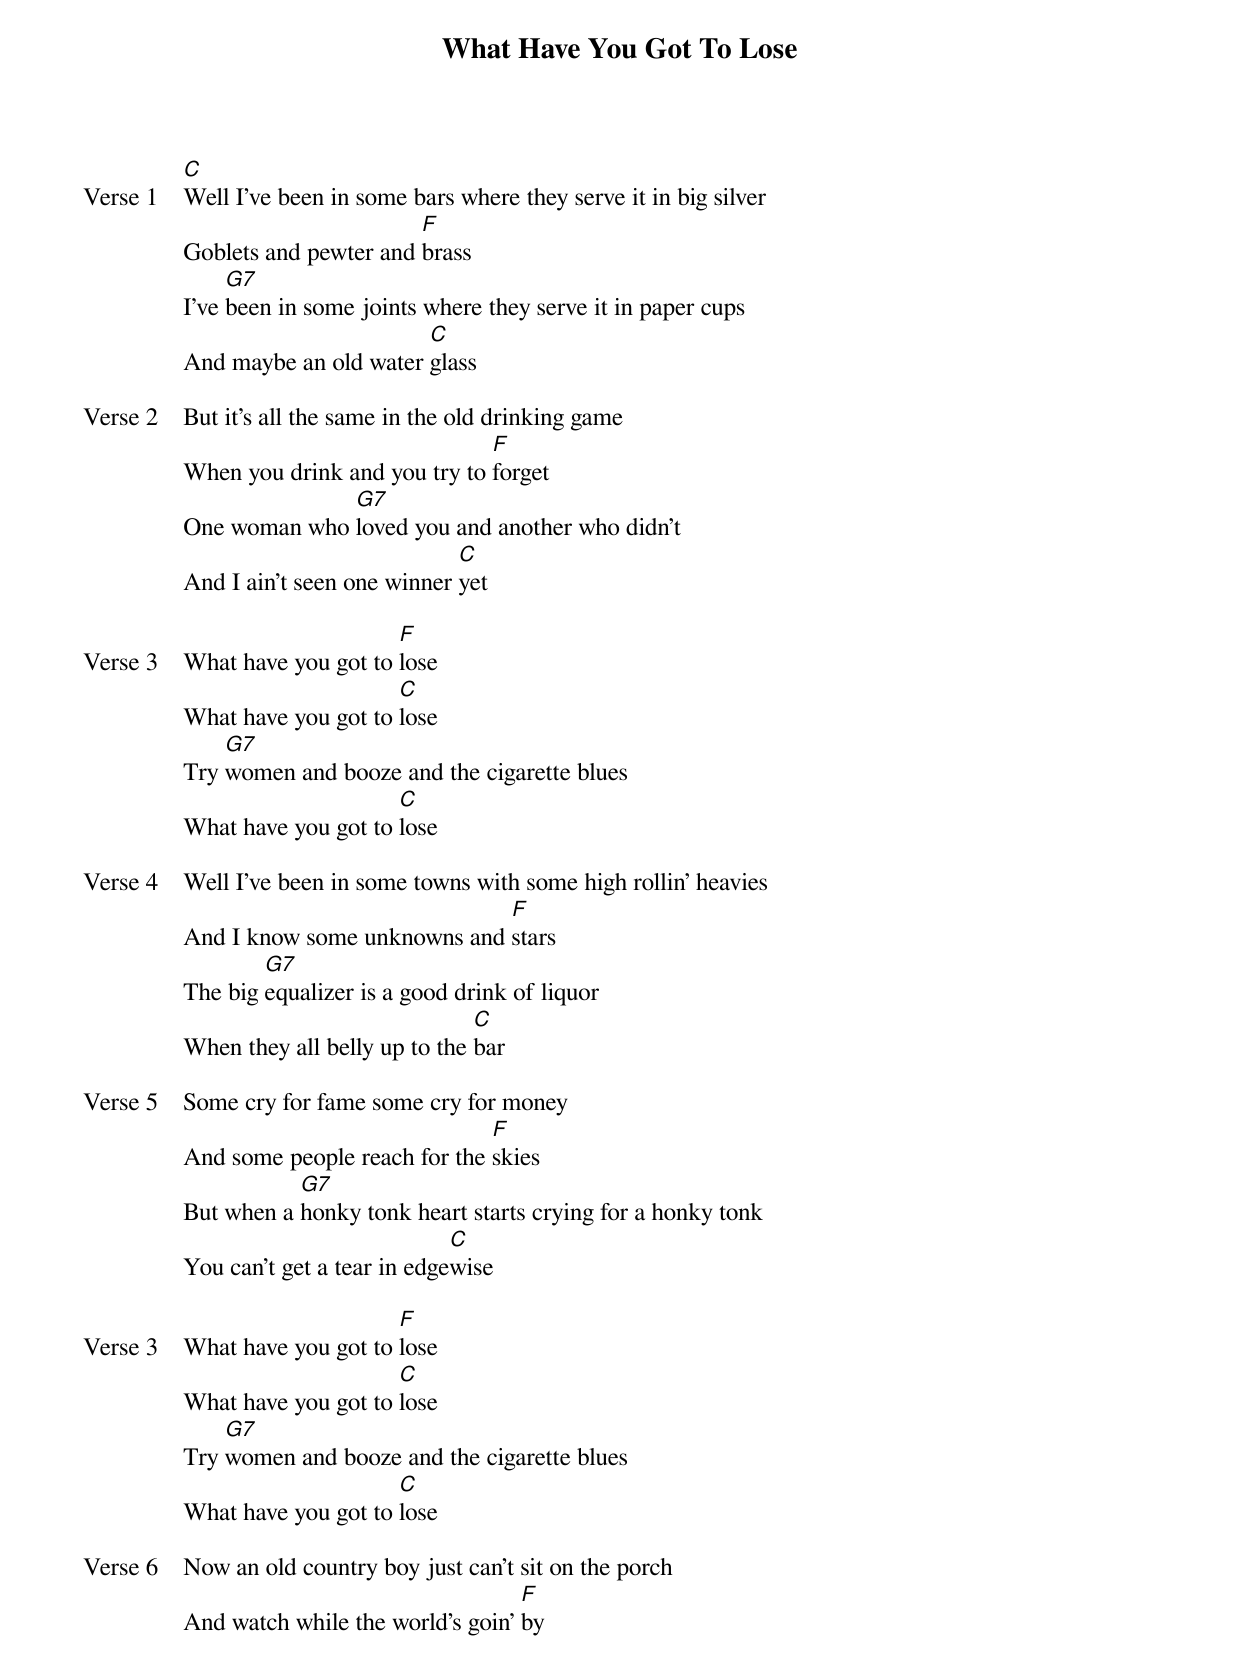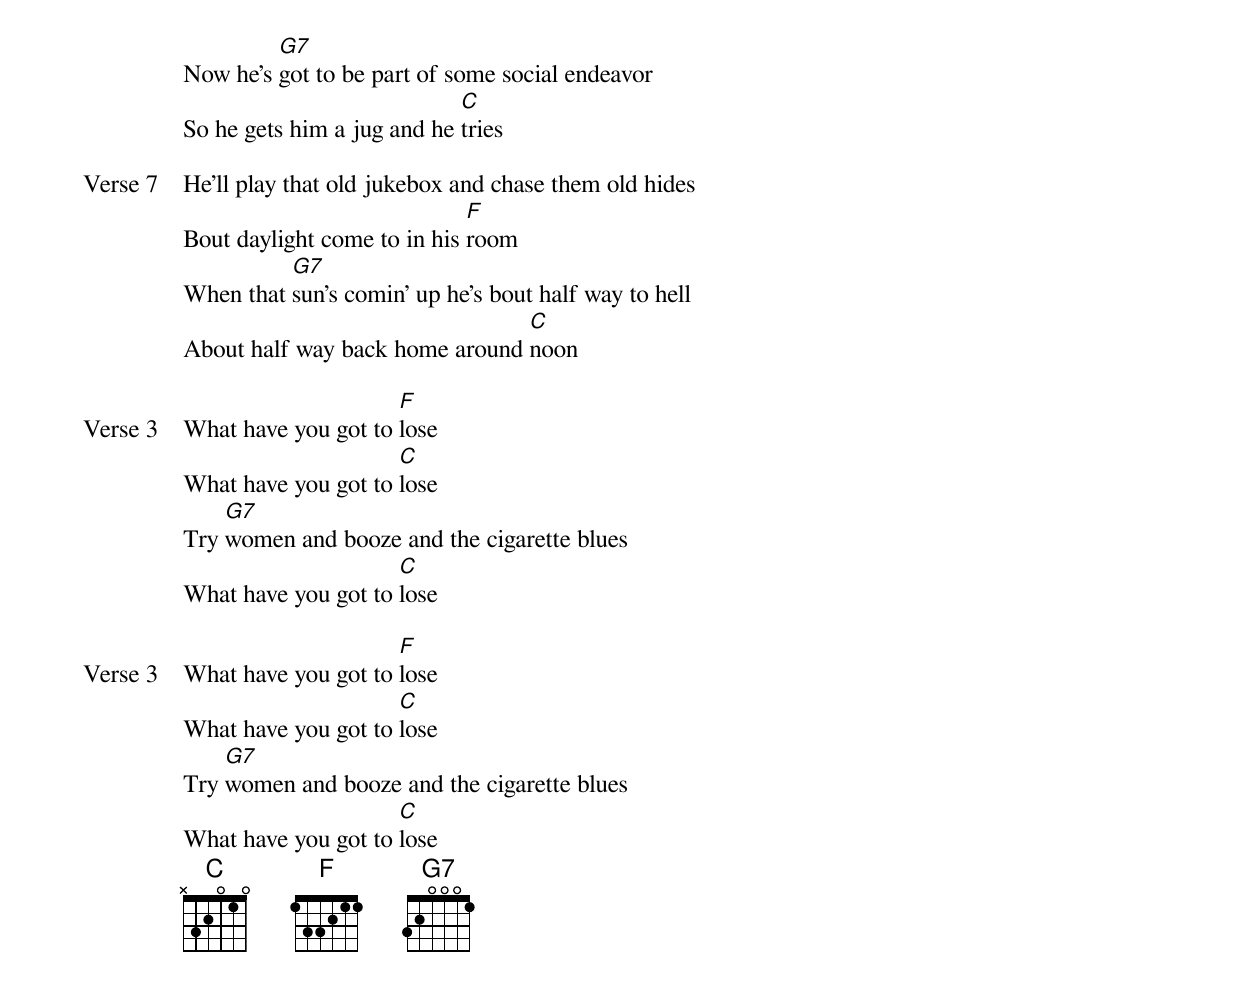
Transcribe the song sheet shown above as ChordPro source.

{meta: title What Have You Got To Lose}
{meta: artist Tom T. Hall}

{start_of_verse: Verse 1}
[C]Well I've been in some bars where they serve it in big silver
Goblets and pewter and [F]brass
I've [G7]been in some joints where they serve it in paper cups
And maybe an old water [C]glass
{end_of_verse}

{start_of_verse: Verse 2}
But it's all the same in the old drinking game
When you drink and you try to [F]forget
One woman who [G7]loved you and another who didn't
And I ain't seen one winner [C]yet
{end_of_verse}

{start_of_verse: Verse 3}
What have you got to [F]lose
What have you got to [C]lose
Try [G7]women and booze and the cigarette blues
What have you got to [C]lose
{end_of_verse}

{start_of_verse: Verse 4}
Well I've been in some towns with some high rollin' heavies
And I know some unknowns and [F]stars
The big [G7]equalizer is a good drink of liquor
When they all belly up to the [C]bar
{end_of_verse}

{start_of_verse: Verse 5}
Some cry for fame some cry for money
And some people reach for the [F]skies
But when a [G7]honky tonk heart starts crying for a honky tonk
You can't get a tear in edge[C]wise
{end_of_verse}

{start_of_verse: Verse 3}
What have you got to [F]lose
What have you got to [C]lose
Try [G7]women and booze and the cigarette blues
What have you got to [C]lose
{end_of_verse}

{start_of_verse: Verse 6}
Now an old country boy just can't sit on the porch
And watch while the world's goin' [F]by
Now he's [G7]got to be part of some social endeavor
So he gets him a jug and he [C]tries
{end_of_verse}

{start_of_verse: Verse 7}
He'll play that old jukebox and chase them old hides
Bout daylight come to in his [F]room
When that [G7]sun's comin' up he's bout half way to hell
About half way back home around [C]noon
{end_of_verse}

{start_of_verse: Verse 3}
What have you got to [F]lose
What have you got to [C]lose
Try [G7]women and booze and the cigarette blues
What have you got to [C]lose
{end_of_verse}

{start_of_verse: Verse 3}
What have you got to [F]lose
What have you got to [C]lose
Try [G7]women and booze and the cigarette blues
What have you got to [C]lose
{end_of_verse}
